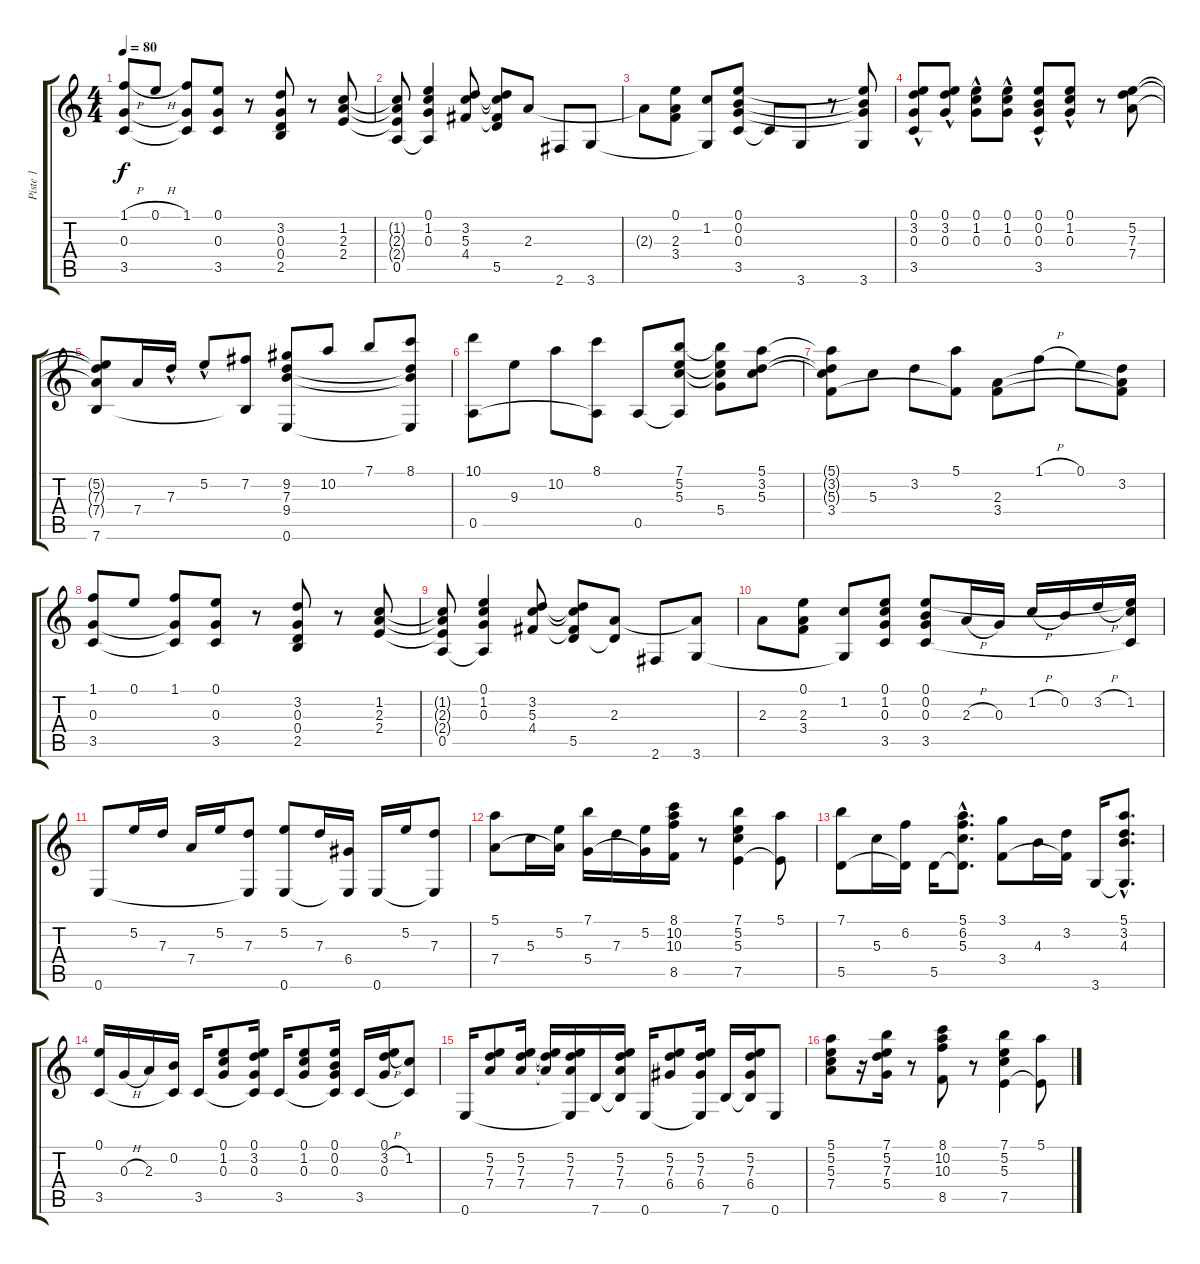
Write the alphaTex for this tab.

\track ("Piste 1" "Piste 1") {instrument acousticguitarnylon}
\staff {score tabs}
\tuning (E4 B3 G3 D3 A2 E2) {hide}
\ts (4 4)
\tempo 80
\clef g2
\ks c
(1.1{h} 0.3 3.5).8{dy f} 0.1{h}.8 (1.1 0.3{t} 3.5{t}).8 (0.1 0.3 3.5).8 r.8 (3.2 0.3 0.4 2.5).8 r.8 (1.2 2.3 2.4).8 |
(1.2{t} 2.3{t} 2.4{t} 0.5).8 (0.1 1.2 0.3 0.5{t}).4 (3.2 5.3 4.4).8 (3.2{t} 5.3{t} 4.4{t} 5.5).8 2.3.8 2.6.8 3.6.8 |
2.3{t}.8 (0.1 2.3 3.4).8 (1.2 3.6{t}).8 (0.1 0.2 0.3 3.5).8 3.5{t}.8 3.6.8 r.8 (0.1{t} 0.2{t} 0.3{t} 3.6).8 |
(0.1{hac} 3.2{hac} 0.3{hac} 3.5).8 (0.1{hac} 3.2{hac} 0.3{hac}).8 (0.1{hac} 1.2{hac} 0.3{hac}).8 (0.1{hac} 1.2{hac} 0.3{hac}).8 (0.1{hac} 0.2{hac} 0.3{hac} 3.5).8 (0.1{hac} 1.2{hac} 0.3{hac}).8 r.8 (5.2 7.3 7.4).8 |
(5.2{t} 7.3{t} 7.4{t} 7.6).8 7.4.16 7.3{hac}.16 5.2{hac}.8 (7.2 7.6{t}).8 (9.2 7.3 9.4 0.6).8 10.2.8 7.1.8 (8.1 7.3{t} 9.4{t} 0.6{t}).8 |
(10.1 0.5).8 9.3.8 10.2.8 (8.1 0.5{t}).8 0.5.8 (7.1 5.2 5.3 0.5{t}).8 (7.1{t} 5.2{t} 5.3{t} 5.4).8 (5.1 3.2 5.3).8 |
(5.1{t} 3.2{t} 5.3{t} 3.4).8 5.3.8 3.2.8 (5.1 3.4{t}).8 (2.3 3.4).8 1.1{h}.8 0.1.8 (3.2 2.3{t} 3.4{t}).8 |
(1.1 0.3 3.5).8 0.1.8 (1.1 0.3{t} 3.5{t}).8 (0.1 0.3 3.5).8 r.8 (3.2 0.3 0.4 2.5).8 r.8 (1.2 2.3 2.4).8 |
(1.2{t} 2.3{t} 2.4{t} 0.5).8 (0.1 1.2 0.3 0.5{t}).4 (3.2 5.3 4.4).8 (3.2{t} 5.3{t} 4.4{t} 5.5).8 (2.3 5.5{t}).8 2.6.8 (2.3{t} 3.6).8 |
2.3.8 (0.1 2.3 3.4).8 (1.2 3.6{t}).8 (0.1 1.2 0.3 3.5).8 (0.1 0.2 0.3 3.5).8 2.3{h}.16 0.3.16 1.2{h}.16 0.2.16 3.2{h}.16 (0.1{t} 1.2 3.5{t}).16 |
0.6.8 5.2.16 7.3.16 7.4.16 5.2.16 (7.3 0.6{t}).8 (5.2 0.6).8 7.3.16 (6.4 0.6{t}).16 0.6.16 5.2.16 (7.3 0.6{t}).8 |
(5.1 7.4).8 5.3.16 (5.2 7.4{t}).16 (7.1 5.4).16 7.3.16 (5.2 5.4{t}).16 (8.1 10.2 10.3 8.5).16 r.8 (7.1 5.2 5.3 7.5).4 (5.1 7.5{t}).8 |
(7.1 5.5).8 5.3.16 (6.2 5.5{t}).16 5.5.16 (5.1{hac} 6.2{hac} 5.3{hac} 5.5{hac t}).8{d} (3.1 3.4).8 4.3.16 (3.2 3.4{t}).16 3.6.16 (5.1{hac} 3.2{hac} 4.3{hac} 3.6{hac t}).8{d} |
(0.1 3.5).16 0.3{h}.16 2.3.16 (0.2 3.5{t}).16 3.5.16 (0.1 1.2 0.3).8 (0.1 3.2 0.3 3.5{t}).16 3.5.16 (0.1 1.2 0.3).8 (0.1 0.2 0.3 3.5{t}).16 3.5.16 (0.1 3.2{h} 0.3).16 (1.2 3.5{t}).8 |
0.6.16 (5.2 7.3 7.4).8 (5.2 7.3 7.4).16 (5.2{t} 7.3{t} 7.4{t}).16 (5.2 7.3 7.4 0.6{t}).16 7.6.16 (5.2 7.3 7.4 7.6{t}).16 0.6.16 (5.2 7.3 6.4).8 (5.2 7.3 6.4 0.6{t}).16 7.6.16 (5.2 7.3 6.4 7.6{t}).16 0.6.8 |
(5.1 5.2 5.3 7.4).8 r.16 (7.1 5.2 7.3 5.4).16 r.8 (8.1 10.2 10.3 8.5).8 r.8 (7.1 5.2 5.3 7.5).4 (5.1 7.5{t}).8
